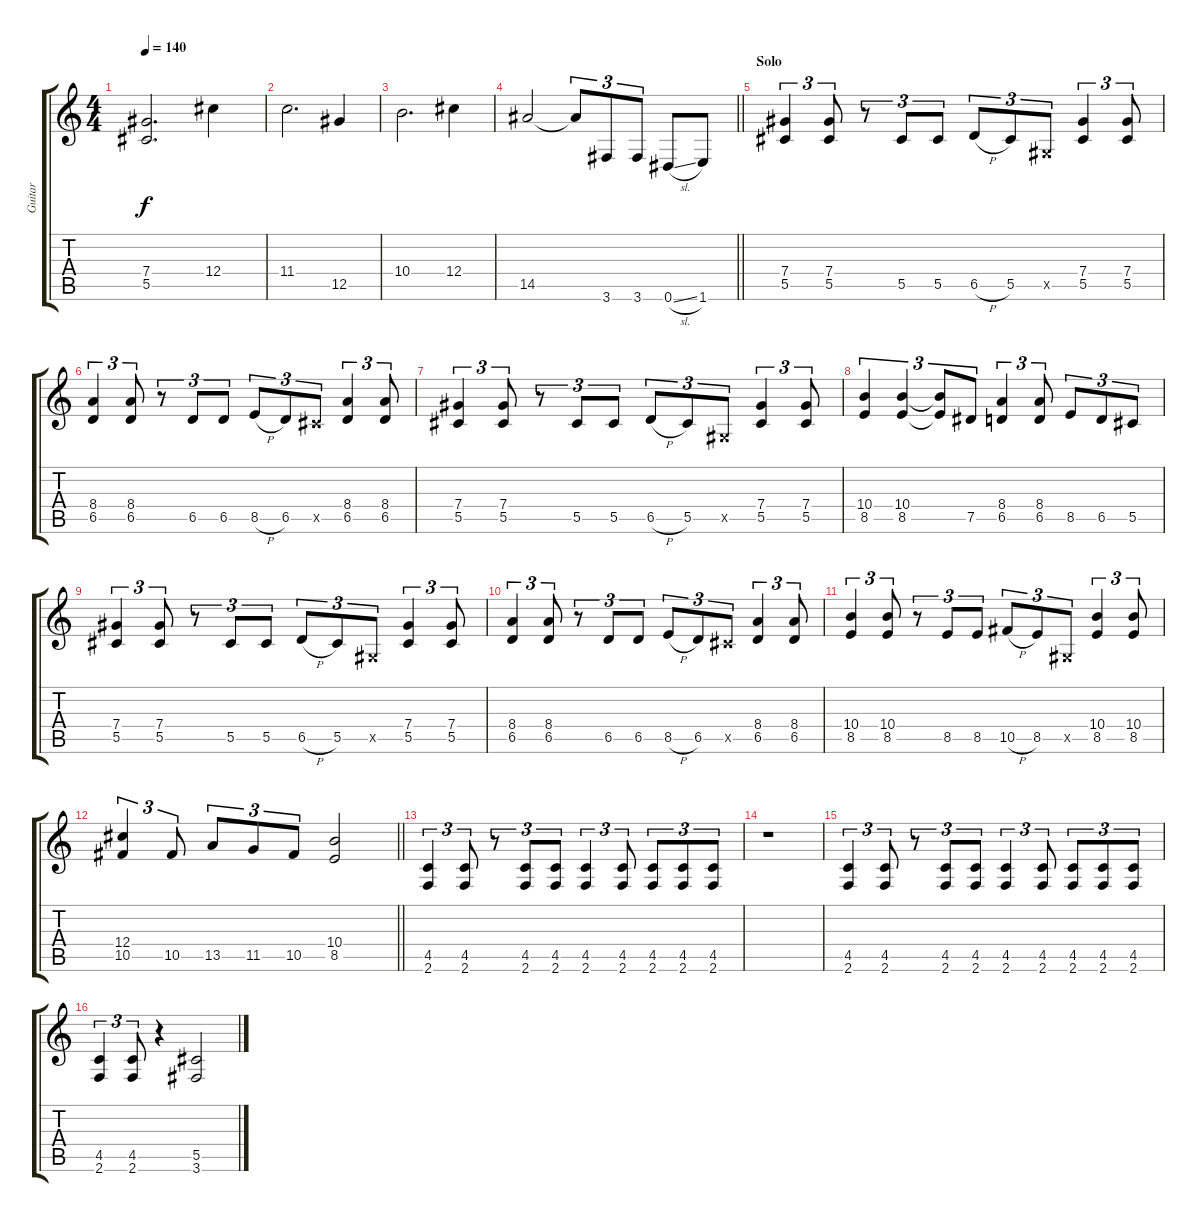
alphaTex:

\track ("Guitar" "Guitar") {instrument distortionguitar}
\staff {score tabs}
\tuning (Eb4 Bb3 Gb3 Db3 Ab2 Eb2) {hide}
\ts (4 4)
\tempo 140
\clef g2
\ks c
(7.4 5.5).2{d dy f} 12.4.4 |
11.4.2{d} 12.5.4 |
10.4.2{d} 12.4.4 |
\barLineRight lightlight
14.5.2 14.5{t}.8{tu (3 2)} 3.6.8{tu (3 2)} 3.6.8{tu (3 2)} 0.6{sl}.8 1.6.8 |
\section ("" "Solo")
(7.4 5.5).4{tu (3 2) balance 8} (7.4 5.5).8{tu (3 2)} r.8{tu (3 2)} 5.5.8{tu (3 2)} 5.5.8{tu (3 2)} 6.5{h}.8{tu (3 2)} 5.5.8{tu (3 2)} 0.5{x}.8{tu (3 2)} (7.4 5.5).4{tu (3 2)} (7.4 5.5).8{tu (3 2)} |
(8.4 6.5).4{tu (3 2)} (8.4 6.5).8{tu (3 2)} r.8{tu (3 2)} 6.5.8{tu (3 2)} 6.5.8{tu (3 2)} 8.5{h}.8{tu (3 2)} 6.5.8{tu (3 2)} 5.5{x}.8{tu (3 2)} (8.4 6.5).4{tu (3 2)} (8.4 6.5).8{tu (3 2)} |
(7.4 5.5).4{tu (3 2)} (7.4 5.5).8{tu (3 2)} r.8{tu (3 2)} 5.5.8{tu (3 2)} 5.5.8{tu (3 2)} 6.5{h}.8{tu (3 2)} 5.5.8{tu (3 2)} 0.5{x}.8{tu (3 2)} (7.4 5.5).4{tu (3 2)} (7.4 5.5).8{tu (3 2)} |
(10.4 8.5).4{tu (3 2)} (10.4 8.5).4{tu (3 2)} (10.4{t} 8.5{t}).8{tu (3 2)} 7.5.8{tu (3 2)} (8.4 6.5).4{tu (3 2)} (8.4 6.5).8{tu (3 2)} 8.5.8{tu (3 2)} 6.5.8{tu (3 2)} 5.5.8{tu (3 2)} |
(7.4 5.5).4{tu (3 2)} (7.4 5.5).8{tu (3 2)} r.8{tu (3 2)} 5.5.8{tu (3 2)} 5.5.8{tu (3 2)} 6.5{h}.8{tu (3 2)} 5.5.8{tu (3 2)} 0.5{x}.8{tu (3 2)} (7.4 5.5).4{tu (3 2)} (7.4 5.5).8{tu (3 2)} |
(8.4 6.5).4{tu (3 2)} (8.4 6.5).8{tu (3 2)} r.8{tu (3 2)} 6.5.8{tu (3 2)} 6.5.8{tu (3 2)} 8.5{h}.8{tu (3 2)} 6.5.8{tu (3 2)} 5.5{x}.8{tu (3 2)} (8.4 6.5).4{tu (3 2)} (8.4 6.5).8{tu (3 2)} |
(10.4 8.5).4{tu (3 2)} (10.4 8.5).8{tu (3 2)} r.8{tu (3 2)} 8.5.8{tu (3 2)} 8.5.8{tu (3 2)} 10.5{h}.8{tu (3 2)} 8.5.8{tu (3 2)} 0.5{x}.8{tu (3 2)} (10.4 8.5).4{tu (3 2)} (10.4 8.5).8{tu (3 2)} |
\barLineRight lightlight
(12.4 10.5).4{tu (3 2)} 10.5.8{tu (3 2)} 13.5.8{tu (3 2)} 11.5.8{tu (3 2)} 10.5.8{tu (3 2)} (10.4 8.5).2 |
(4.5 2.6).4{tu (3 2)} (4.5 2.6).8{tu (3 2)} r.8{tu (3 2)} (4.5 2.6).8{tu (3 2)} (4.5 2.6).8{tu (3 2)} (4.5 2.6).4{tu (3 2)} (4.5 2.6).8{tu (3 2)} (4.5 2.6).8{tu (3 2)} (4.5 2.6).8{tu (3 2)} (4.5 2.6).8{tu (3 2)} |
r.1 |
(4.5 2.6).4{tu (3 2) balance 5} (4.5 2.6).8{tu (3 2)} r.8{tu (3 2)} (4.5 2.6).8{tu (3 2)} (4.5 2.6).8{tu (3 2)} (4.5 2.6).4{tu (3 2)} (4.5 2.6).8{tu (3 2)} (4.5 2.6).8{tu (3 2)} (4.5 2.6).8{tu (3 2)} (4.5 2.6).8{tu (3 2)} |
(4.5 2.6).4{tu (3 2)} (4.5 2.6).8{tu (3 2)} r.4 (5.5 3.6).2
